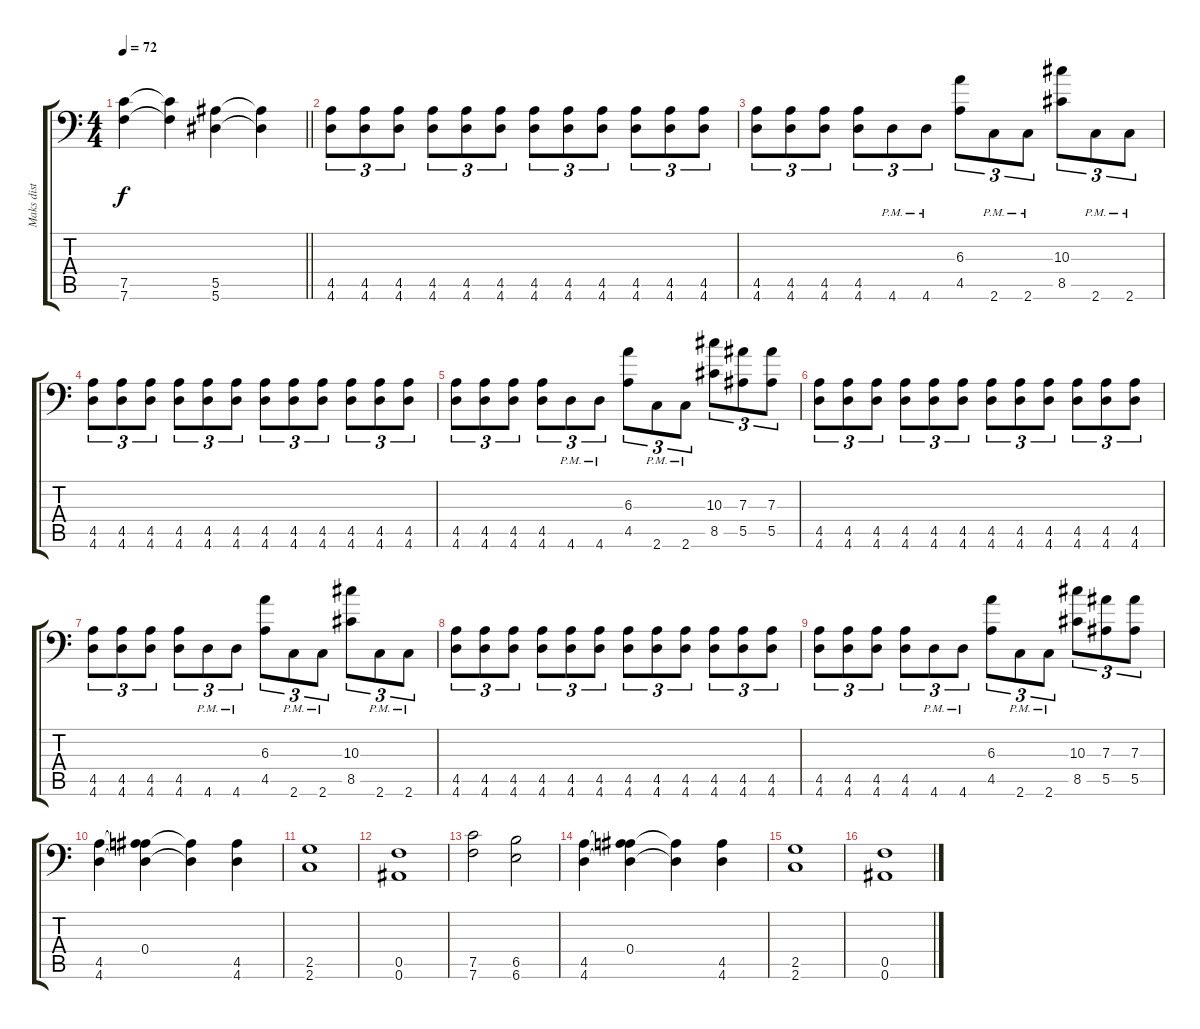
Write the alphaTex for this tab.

\track ("Maks dist" "Maks dist") {instrument distortionguitar}
\staff {score tabs}
\tuning (C4 G3 Eb3 Bb2 F2 Bb1) {hide}
\ts (4 4)
\tempo 72
\clef f4
\barLineRight lightlight
\ks c
(7.5 7.6).4{dy f} (7.5{t} 7.6{t}).4 (5.5 5.6).4 (5.5{t} 5.6{t}).4 |
(4.5 4.6).8{tu (3 2)} (4.5 4.6).8{tu (3 2)} (4.5 4.6).8{tu (3 2)} (4.5 4.6).8{tu (3 2)} (4.5 4.6).8{tu (3 2)} (4.5 4.6).8{tu (3 2)} (4.5 4.6).8{tu (3 2)} (4.5 4.6).8{tu (3 2)} (4.5 4.6).8{tu (3 2)} (4.5 4.6).8{tu (3 2)} (4.5 4.6).8{tu (3 2)} (4.5 4.6).8{tu (3 2)} |
(4.5 4.6).8{tu (3 2)} (4.5 4.6).8{tu (3 2)} (4.5 4.6).8{tu (3 2)} (4.5 4.6).8{tu (3 2)} 4.6{pm}.8{tu (3 2)} 4.6{pm}.8{tu (3 2)} (6.3 4.5).8{tu (3 2)} 2.6{pm}.8{tu (3 2)} 2.6{pm}.8{tu (3 2)} (10.3 8.5).8{tu (3 2)} 2.6{pm}.8{tu (3 2)} 2.6{pm}.8{tu (3 2)} |
(4.5 4.6).8{tu (3 2)} (4.5 4.6).8{tu (3 2)} (4.5 4.6).8{tu (3 2)} (4.5 4.6).8{tu (3 2)} (4.5 4.6).8{tu (3 2)} (4.5 4.6).8{tu (3 2)} (4.5 4.6).8{tu (3 2)} (4.5 4.6).8{tu (3 2)} (4.5 4.6).8{tu (3 2)} (4.5 4.6).8{tu (3 2)} (4.5 4.6).8{tu (3 2)} (4.5 4.6).8{tu (3 2)} |
(4.5 4.6).8{tu (3 2)} (4.5 4.6).8{tu (3 2)} (4.5 4.6).8{tu (3 2)} (4.5 4.6).8{tu (3 2)} 4.6{pm}.8{tu (3 2)} 4.6{pm}.8{tu (3 2)} (6.3 4.5).8{tu (3 2)} 2.6{pm}.8{tu (3 2)} 2.6{pm}.8{tu (3 2)} (10.3 8.5).8{tu (3 2)} (7.3 5.5).8{tu (3 2)} (7.3 5.5).8{tu (3 2)} |
(4.5 4.6).8{tu (3 2)} (4.5 4.6).8{tu (3 2)} (4.5 4.6).8{tu (3 2)} (4.5 4.6).8{tu (3 2)} (4.5 4.6).8{tu (3 2)} (4.5 4.6).8{tu (3 2)} (4.5 4.6).8{tu (3 2)} (4.5 4.6).8{tu (3 2)} (4.5 4.6).8{tu (3 2)} (4.5 4.6).8{tu (3 2)} (4.5 4.6).8{tu (3 2)} (4.5 4.6).8{tu (3 2)} |
(4.5 4.6).8{tu (3 2)} (4.5 4.6).8{tu (3 2)} (4.5 4.6).8{tu (3 2)} (4.5 4.6).8{tu (3 2)} 4.6{pm}.8{tu (3 2)} 4.6{pm}.8{tu (3 2)} (6.3 4.5).8{tu (3 2)} 2.6{pm}.8{tu (3 2)} 2.6{pm}.8{tu (3 2)} (10.3 8.5).8{tu (3 2)} 2.6{pm}.8{tu (3 2)} 2.6{pm}.8{tu (3 2)} |
(4.5 4.6).8{tu (3 2)} (4.5 4.6).8{tu (3 2)} (4.5 4.6).8{tu (3 2)} (4.5 4.6).8{tu (3 2)} (4.5 4.6).8{tu (3 2)} (4.5 4.6).8{tu (3 2)} (4.5 4.6).8{tu (3 2)} (4.5 4.6).8{tu (3 2)} (4.5 4.6).8{tu (3 2)} (4.5 4.6).8{tu (3 2)} (4.5 4.6).8{tu (3 2)} (4.5 4.6).8{tu (3 2)} |
(4.5 4.6).8{tu (3 2)} (4.5 4.6).8{tu (3 2)} (4.5 4.6).8{tu (3 2)} (4.5 4.6).8{tu (3 2)} 4.6{pm}.8{tu (3 2)} 4.6{pm}.8{tu (3 2)} (6.3 4.5).8{tu (3 2)} 2.6{pm}.8{tu (3 2)} 2.6{pm}.8{tu (3 2)} (10.3 8.5).8{tu (3 2)} (7.3 5.5).8{tu (3 2)} (7.3 5.5).8{tu (3 2)} |
(4.5 4.6).4 (0.4 4.5{t} 4.6{t}).4 (4.5{t} 4.6{t}).4 (4.5 4.6).4 |
(2.5 2.6).1 |
(0.5 0.6).1 |
(7.5 7.6).2 (6.5 6.6).2 |
(4.5 4.6).4 (0.4 4.5{t} 4.6{t}).4 (4.5{t} 4.6{t}).4 (4.5 4.6).4 |
(2.5 2.6).1 |
(0.5 0.6).1
